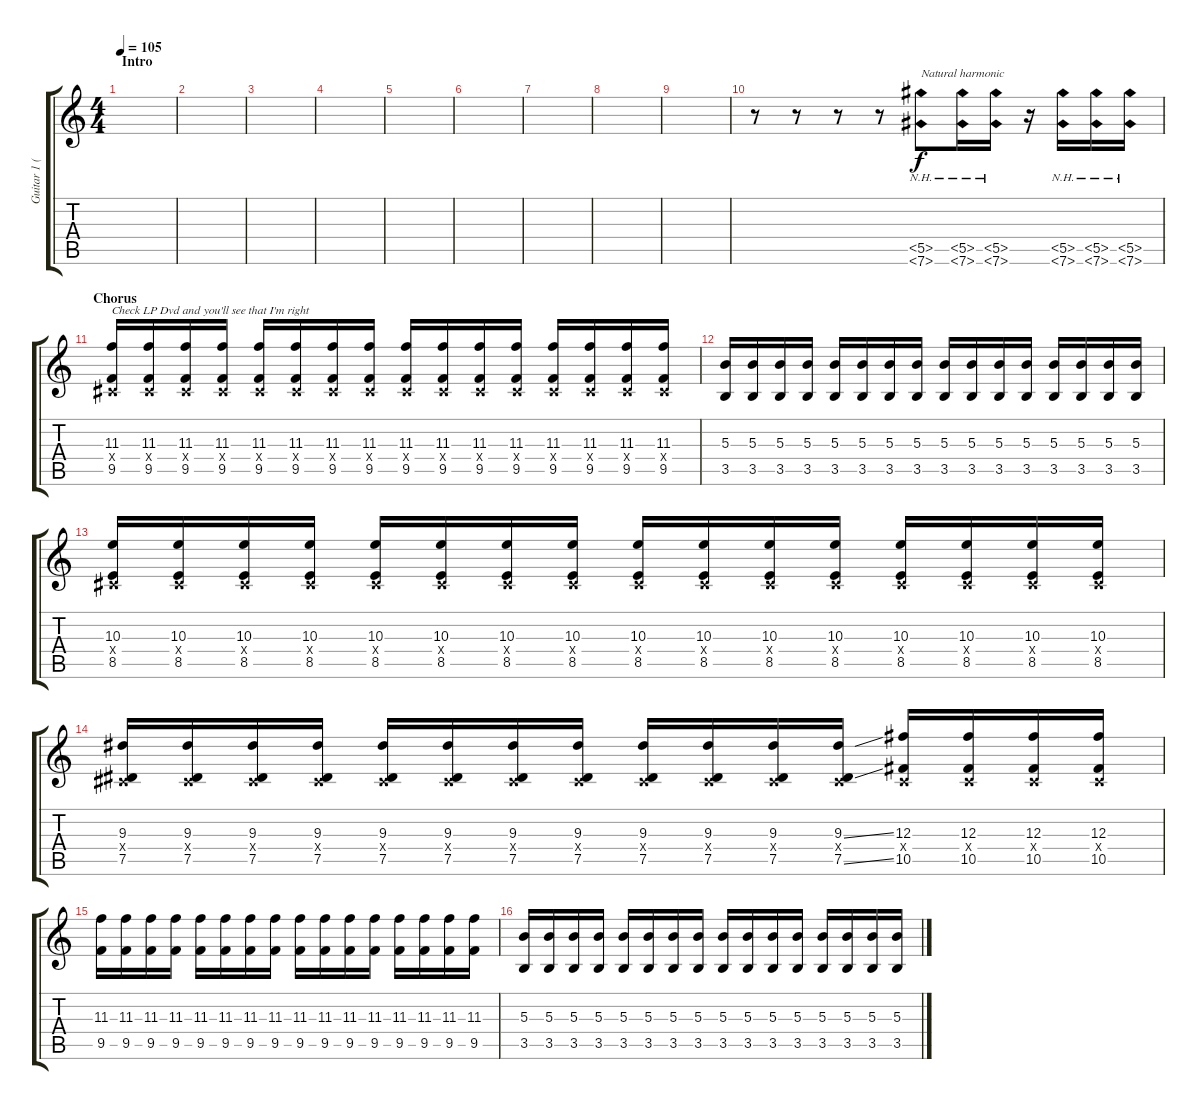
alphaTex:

\track ("Guitar 1 (Brad Delson)" "Guitar 1 (") {instrument distortionguitar}
\staff {score tabs}
\tuning (Eb4 Bb3 Gb3 Db3 Ab2 Db2) {hide}
\ts (4 4)
\section ("" "Intro")
\tempo 105
\clef g2
\ks c
|
|
|
|
|
|
|
|
|
r.8 r.8 r.8 r.8 (5.5{nh} 7.6{nh}).8{txt "Natural harmonic" volume 16} (5.5{nh} 7.6{nh}).16 (5.5{nh} 7.6{nh}).16 r.16 (5.5{nh} 7.6{nh}).16 (5.5{nh} 7.6{nh}).16 (5.5{nh} 7.6{nh}).16 |
\section ("" "Chorus")
(11.3 0.4{x} 9.5).16{txt "Check LP Dvd and you'll see that I'm right" volume 14} (11.3 0.4{x} 9.5).16 (11.3 0.4{x} 9.5).16 (11.3 0.4{x} 9.5).16 (11.3 0.4{x} 9.5).16 (11.3 0.4{x} 9.5).16 (11.3 0.4{x} 9.5).16 (11.3 0.4{x} 9.5).16 (11.3 0.4{x} 9.5).16 (11.3 0.4{x} 9.5).16 (11.3 0.4{x} 9.5).16 (11.3 0.4{x} 9.5).16 (11.3 0.4{x} 9.5).16 (11.3 0.4{x} 9.5).16 (11.3 0.4{x} 9.5).16 (11.3 0.4{x} 9.5).16 |
(5.3 3.5).16 (5.3 3.5).16 (5.3 3.5).16 (5.3 3.5).16 (5.3 3.5).16 (5.3 3.5).16 (5.3 3.5).16 (5.3 3.5).16 (5.3 3.5).16 (5.3 3.5).16 (5.3 3.5).16 (5.3 3.5).16 (5.3 3.5).16 (5.3 3.5).16 (5.3 3.5).16 (5.3 3.5).16 |
(10.3 0.4{x} 8.5).16 (10.3 0.4{x} 8.5).16 (10.3 0.4{x} 8.5).16 (10.3 0.4{x} 8.5).16 (10.3 0.4{x} 8.5).16 (10.3 0.4{x} 8.5).16 (10.3 0.4{x} 8.5).16 (10.3 0.4{x} 8.5).16 (10.3 0.4{x} 8.5).16 (10.3 0.4{x} 8.5).16 (10.3 0.4{x} 8.5).16 (10.3 0.4{x} 8.5).16 (10.3 0.4{x} 8.5).16 (10.3 0.4{x} 8.5).16 (10.3 0.4{x} 8.5).16 (10.3 0.4{x} 8.5).16 |
(9.3 0.4{x} 7.5).16 (9.3 0.4{x} 7.5).16 (9.3 0.4{x} 7.5).16 (9.3 0.4{x} 7.5).16 (9.3 0.4{x} 7.5).16 (9.3 0.4{x} 7.5).16 (9.3 0.4{x} 7.5).16 (9.3 0.4{x} 7.5).16 (9.3 0.4{x} 7.5).16 (9.3 0.4{x} 7.5).16 (9.3 0.4{x} 7.5).16 (9.3{ss} 0.4{x} 7.5{ss}).16 (12.3 0.4{x} 10.5).16 (12.3 0.4{x} 10.5).16 (12.3 0.4{x} 10.5).16 (12.3 0.4{x} 10.5).16 |
(11.3 9.5).16 (11.3 9.5).16 (11.3 9.5).16 (11.3 9.5).16 (11.3 9.5).16 (11.3 9.5).16 (11.3 9.5).16 (11.3 9.5).16 (11.3 9.5).16 (11.3 9.5).16 (11.3 9.5).16 (11.3 9.5).16 (11.3 9.5).16 (11.3 9.5).16 (11.3 9.5).16 (11.3 9.5).16 |
(5.3 3.5).16 (5.3 3.5).16 (5.3 3.5).16 (5.3 3.5).16 (5.3 3.5).16 (5.3 3.5).16 (5.3 3.5).16 (5.3 3.5).16 (5.3 3.5).16 (5.3 3.5).16 (5.3 3.5).16 (5.3 3.5).16 (5.3 3.5).16 (5.3 3.5).16 (5.3 3.5).16 (5.3 3.5).16
